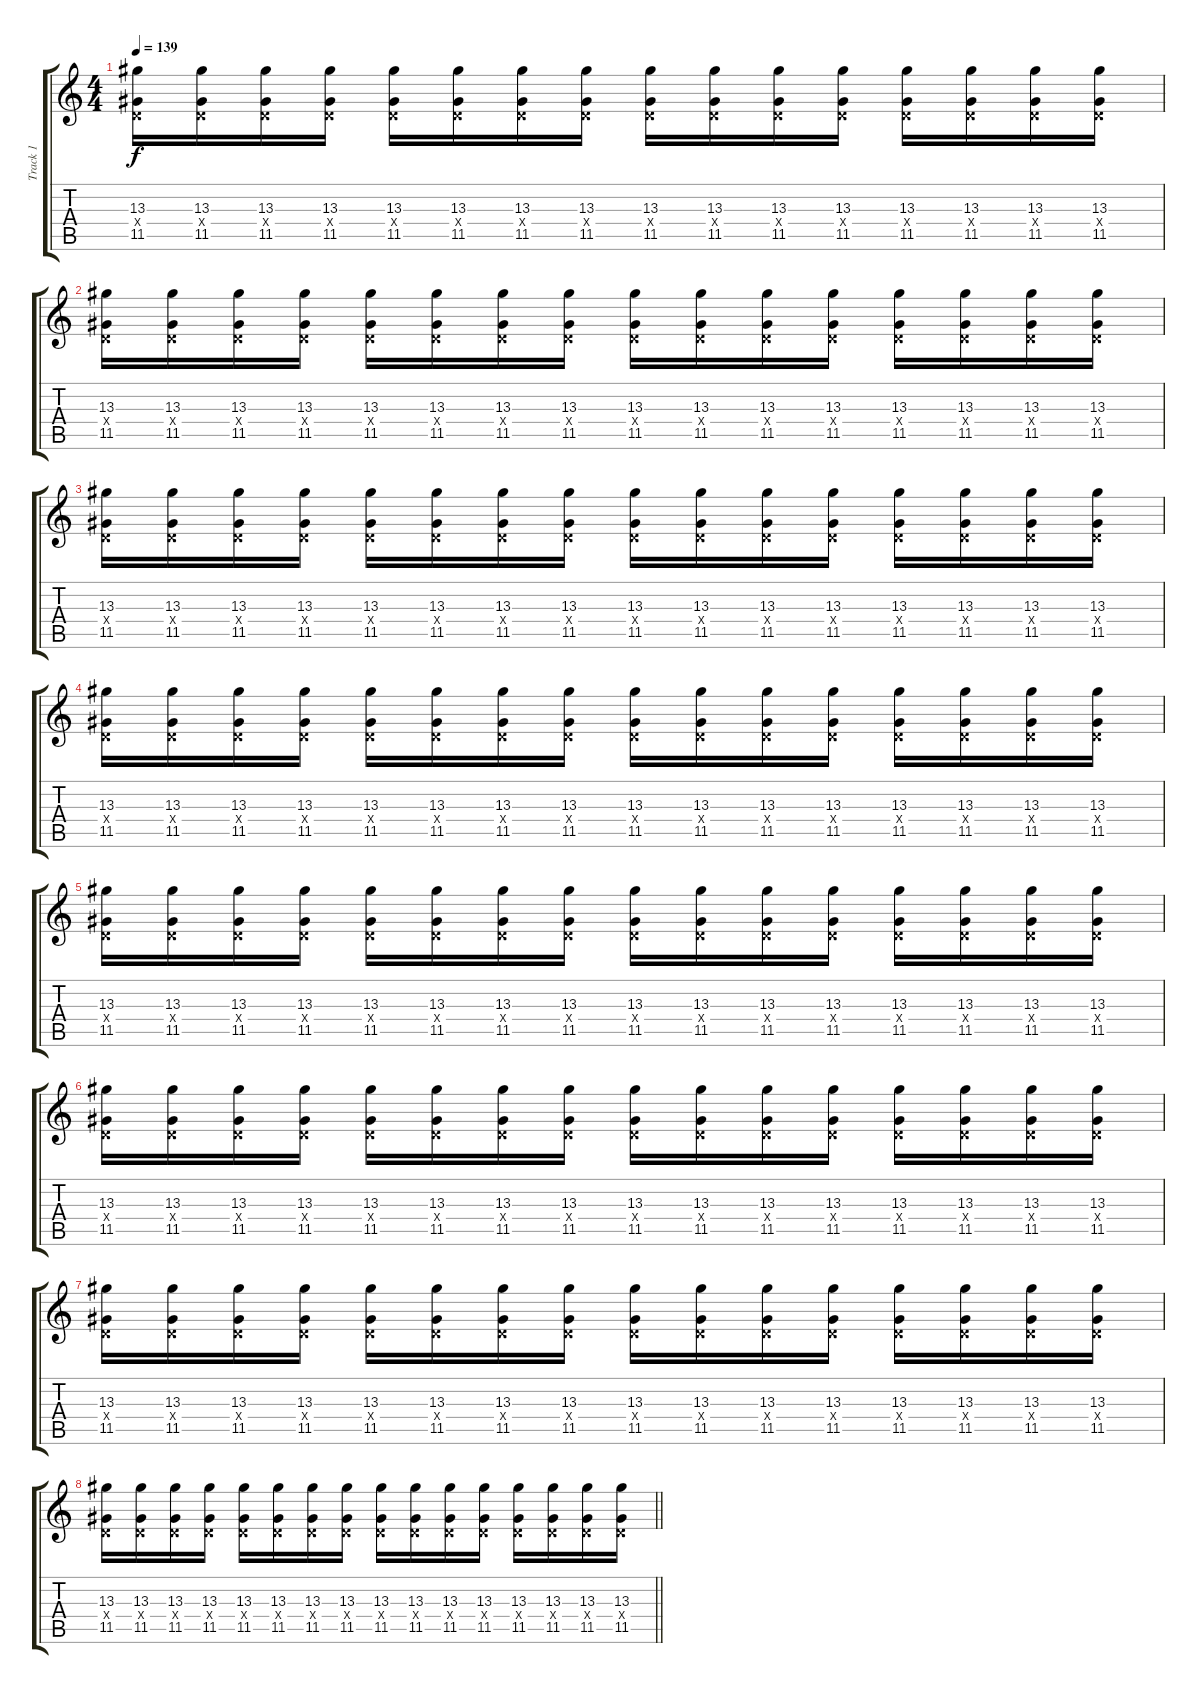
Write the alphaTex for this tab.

\track ("Track 1" "Track 1") {instrument overdrivenguitar}
\staff {score tabs}
\tuning (E4 B3 G3 D3 A2 E2) {hide}
\ts (4 4)
\tempo 139
\clef g2
\ks c
(13.3 0.4{x} 11.5).16{dy f} (13.3 0.4{x} 11.5).16 (13.3 0.4{x} 11.5).16 (13.3 0.4{x} 11.5).16 (13.3 0.4{x} 11.5).16 (13.3 0.4{x} 11.5).16 (13.3 0.4{x} 11.5).16 (13.3 0.4{x} 11.5).16 (13.3 0.4{x} 11.5).16 (13.3 0.4{x} 11.5).16 (13.3 0.4{x} 11.5).16 (13.3 0.4{x} 11.5).16 (13.3 0.4{x} 11.5).16 (13.3 0.4{x} 11.5).16 (13.3 0.4{x} 11.5).16 (13.3 0.4{x} 11.5).16 |
(13.3 0.4{x} 11.5).16 (13.3 0.4{x} 11.5).16 (13.3 0.4{x} 11.5).16 (13.3 0.4{x} 11.5).16 (13.3 0.4{x} 11.5).16 (13.3 0.4{x} 11.5).16 (13.3 0.4{x} 11.5).16 (13.3 0.4{x} 11.5).16 (13.3 0.4{x} 11.5).16 (13.3 0.4{x} 11.5).16 (13.3 0.4{x} 11.5).16 (13.3 0.4{x} 11.5).16 (13.3 0.4{x} 11.5).16 (13.3 0.4{x} 11.5).16 (13.3 0.4{x} 11.5).16 (13.3 0.4{x} 11.5).16 |
(13.3 0.4{x} 11.5).16 (13.3 0.4{x} 11.5).16 (13.3 0.4{x} 11.5).16 (13.3 0.4{x} 11.5).16 (13.3 0.4{x} 11.5).16 (13.3 0.4{x} 11.5).16 (13.3 0.4{x} 11.5).16 (13.3 0.4{x} 11.5).16 (13.3 0.4{x} 11.5).16 (13.3 0.4{x} 11.5).16 (13.3 0.4{x} 11.5).16 (13.3 0.4{x} 11.5).16 (13.3 0.4{x} 11.5).16 (13.3 0.4{x} 11.5).16 (13.3 0.4{x} 11.5).16 (13.3 0.4{x} 11.5).16 |
(13.3 0.4{x} 11.5).16 (13.3 0.4{x} 11.5).16 (13.3 0.4{x} 11.5).16 (13.3 0.4{x} 11.5).16 (13.3 0.4{x} 11.5).16 (13.3 0.4{x} 11.5).16 (13.3 0.4{x} 11.5).16 (13.3 0.4{x} 11.5).16 (13.3 0.4{x} 11.5).16 (13.3 0.4{x} 11.5).16 (13.3 0.4{x} 11.5).16 (13.3 0.4{x} 11.5).16 (13.3 0.4{x} 11.5).16 (13.3 0.4{x} 11.5).16 (13.3 0.4{x} 11.5).16 (13.3 0.4{x} 11.5).16 |
(13.3 0.4{x} 11.5).16 (13.3 0.4{x} 11.5).16 (13.3 0.4{x} 11.5).16 (13.3 0.4{x} 11.5).16 (13.3 0.4{x} 11.5).16 (13.3 0.4{x} 11.5).16 (13.3 0.4{x} 11.5).16 (13.3 0.4{x} 11.5).16 (13.3 0.4{x} 11.5).16 (13.3 0.4{x} 11.5).16 (13.3 0.4{x} 11.5).16 (13.3 0.4{x} 11.5).16 (13.3 0.4{x} 11.5).16 (13.3 0.4{x} 11.5).16 (13.3 0.4{x} 11.5).16 (13.3 0.4{x} 11.5).16 |
(13.3 0.4{x} 11.5).16 (13.3 0.4{x} 11.5).16 (13.3 0.4{x} 11.5).16 (13.3 0.4{x} 11.5).16 (13.3 0.4{x} 11.5).16 (13.3 0.4{x} 11.5).16 (13.3 0.4{x} 11.5).16 (13.3 0.4{x} 11.5).16 (13.3 0.4{x} 11.5).16 (13.3 0.4{x} 11.5).16 (13.3 0.4{x} 11.5).16 (13.3 0.4{x} 11.5).16 (13.3 0.4{x} 11.5).16 (13.3 0.4{x} 11.5).16 (13.3 0.4{x} 11.5).16 (13.3 0.4{x} 11.5).16 |
(13.3 0.4{x} 11.5).16 (13.3 0.4{x} 11.5).16 (13.3 0.4{x} 11.5).16 (13.3 0.4{x} 11.5).16 (13.3 0.4{x} 11.5).16 (13.3 0.4{x} 11.5).16 (13.3 0.4{x} 11.5).16 (13.3 0.4{x} 11.5).16 (13.3 0.4{x} 11.5).16 (13.3 0.4{x} 11.5).16 (13.3 0.4{x} 11.5).16 (13.3 0.4{x} 11.5).16 (13.3 0.4{x} 11.5).16 (13.3 0.4{x} 11.5).16 (13.3 0.4{x} 11.5).16 (13.3 0.4{x} 11.5).16 |
\barLineRight lightlight
(13.3 0.4{x} 11.5).16 (13.3 0.4{x} 11.5).16 (13.3 0.4{x} 11.5).16 (13.3 0.4{x} 11.5).16 (13.3 0.4{x} 11.5).16 (13.3 0.4{x} 11.5).16 (13.3 0.4{x} 11.5).16 (13.3 0.4{x} 11.5).16 (13.3 0.4{x} 11.5).16 (13.3 0.4{x} 11.5).16 (13.3 0.4{x} 11.5).16 (13.3 0.4{x} 11.5).16 (13.3 0.4{x} 11.5).16 (13.3 0.4{x} 11.5).16 (13.3 0.4{x} 11.5).16 (13.3 0.4{x} 11.5).16
